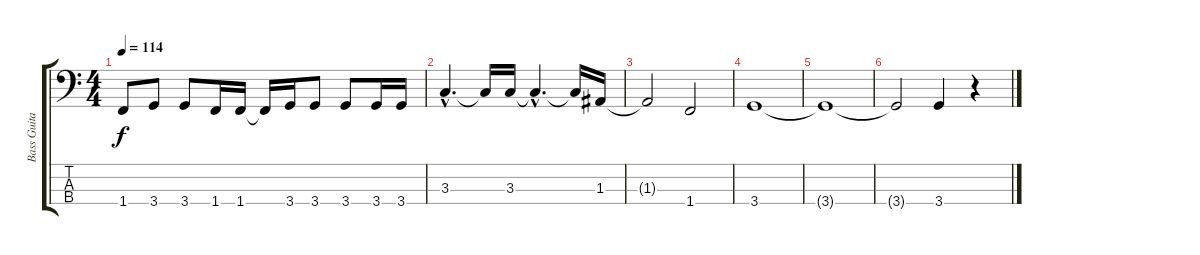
\track ("Bass Guitar" "Bass Guita") {instrument electricbasspick}
\staff {score tabs}
\tuning (G2 D2 A1 E1) {hide}
\ts (4 4)
\tempo 114
\clef f4
\ks c
1.4.8{dy f} 3.4.8 3.4.8 1.4.16 1.4.16 1.4{t}.16 3.4.16 3.4.8 3.4.8 3.4.16 3.4.16 |
3.3{hac}.4{d} 3.3{t}.16 3.3.16 3.3{hac t}.4{d} 3.3{t}.16 1.3.16 |
1.3{t}.2 1.4.2 |
3.4.1 |
3.4{t}.1 |
3.4{t}.2 3.4.4 r.4
